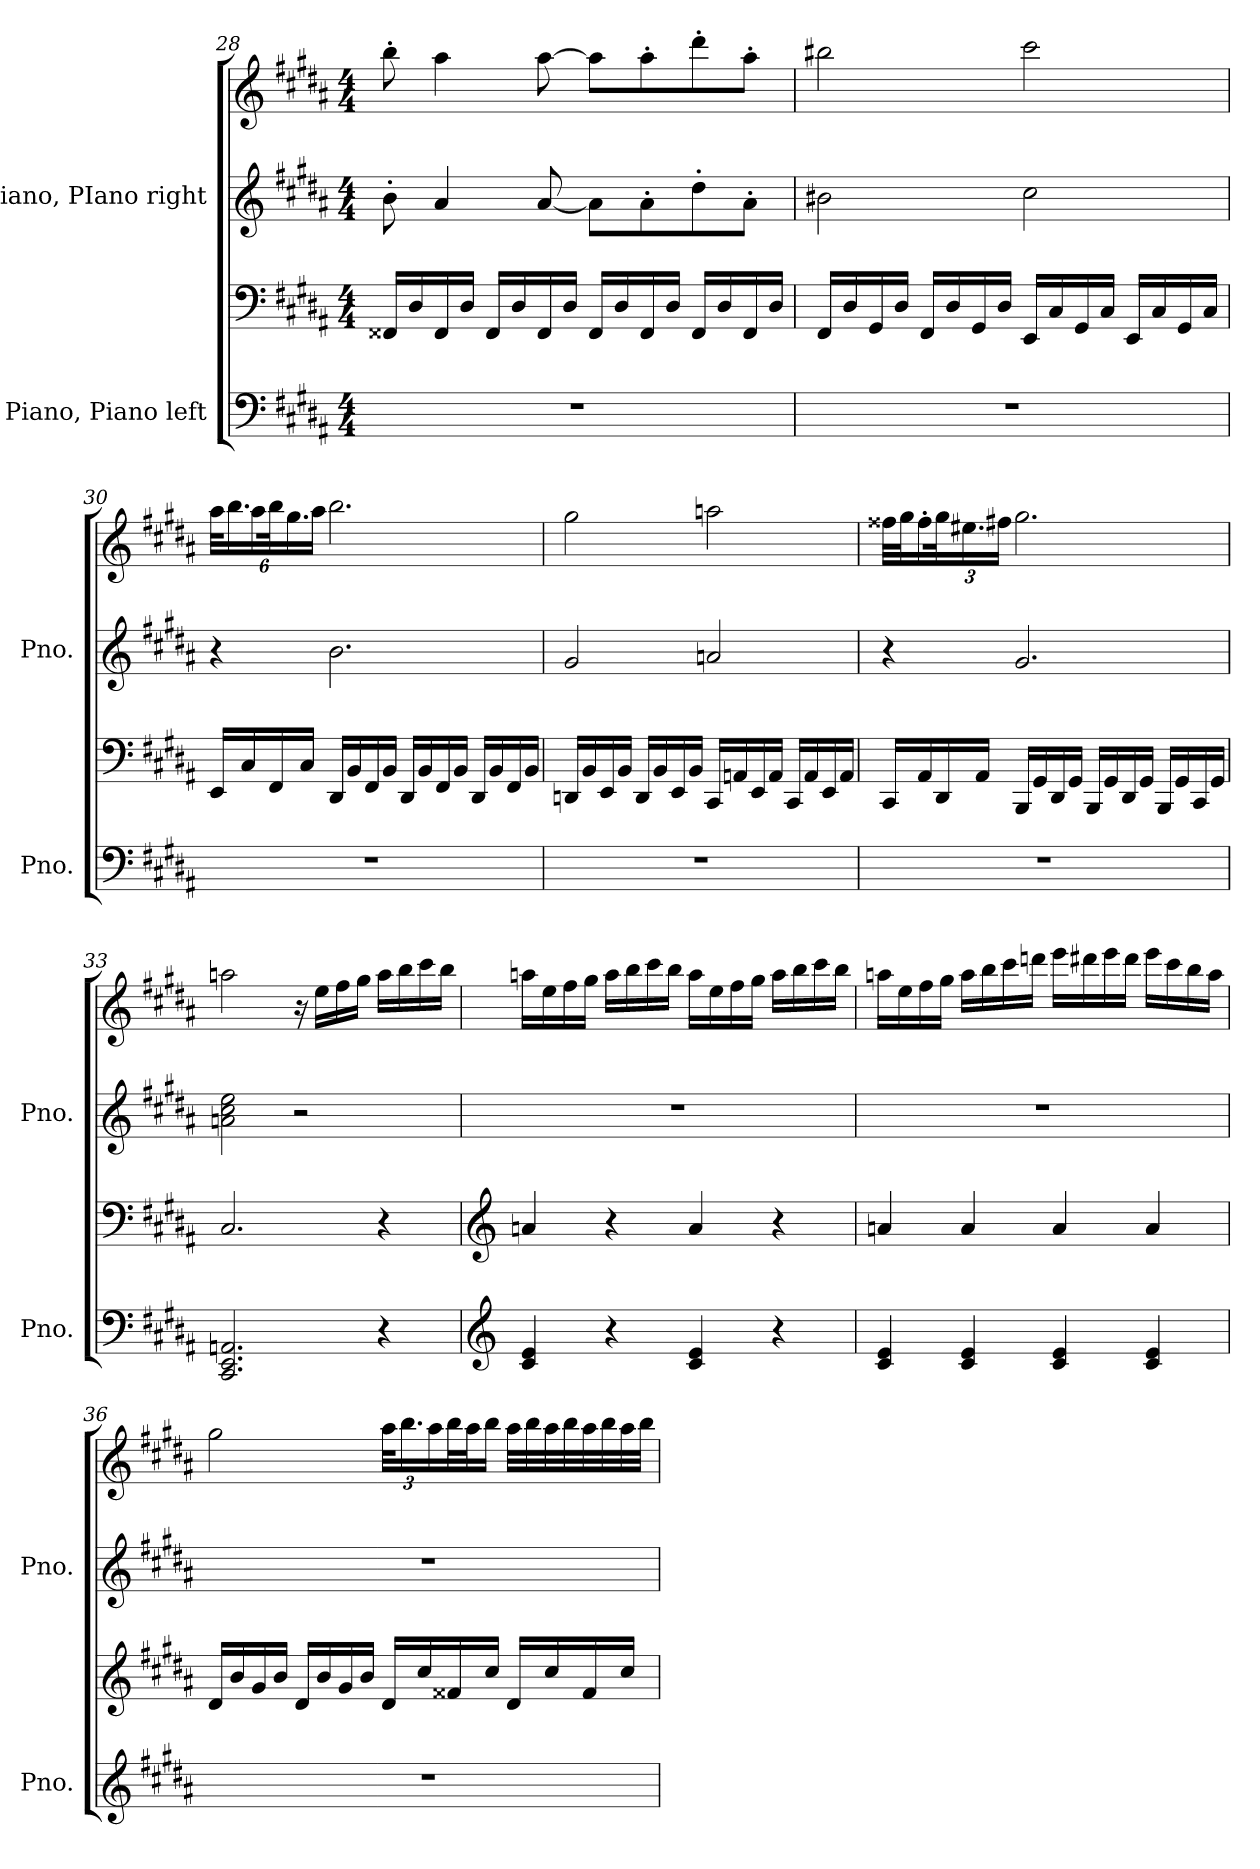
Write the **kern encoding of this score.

**kern	**kern	**kern	**kern
*part2	*part2	*part1	*part1
*staff4	*staff3	*staff2	*staff1
*I"Piano, Piano left	*	*I"Piano, PIano right	*
*I'Pno.	*	*I'Pno.	*
*clefF4	*clefF4	*clefG2	*clefG2
*k[f#c#g#d#a#]	*k[f#c#g#d#a#]	*k[f#c#g#d#a#]	*k[f#c#g#d#a#]
*M4/4	*M4/4	*M4/4	*M4/4
=28	=28	=28	=28
1r	16FF##X/LL	8b'\	8bb'\
.	16D#/	.	.
.	16FF##/	4a#/	4aa#\
.	16D#/JJ	.	.
.	16FF##/LL	.	.
.	16D#/	.	.
.	16FF##/	[8a#/	[8aa#\
.	16D#/JJ	.	.
.	16FF##/LL	8a#\L]	8aa#\L]
.	16D#/	.	.
.	16FF##/	8a#'\	8aa#'\
.	16D#/JJ	.	.
.	16FF##/LL	8dd#'\	8ddd#'\
.	16D#/	.	.
.	16FF##/	8a#'\J	8aa#'\J
.	16D#/JJ	.	.
!!LO:LB:g=z
=29	=29	=29	=29
1r	16FF#/LL	2b#X\	2bb#X\
.	16D#/	.	.
.	16GG#/	.	.
.	16D#/JJ	.	.
.	16FF#/LL	.	.
.	16D#/	.	.
.	16GG#/	.	.
.	16D#/JJ	.	.
.	16EE/LL	2cc#\	2ccc#\
.	16C#/	.	.
.	16GG#/	.	.
.	16C#/JJ	.	.
.	16EE/LL	.	.
.	16C#/	.	.
.	16GG#/	.	.
.	16C#/JJ	.	.
=30	=30	=30	=30
*	*	*	*Xbrackettup
1r	16EE/LL	4r	48aa#\KLL
.	.	.	24.bb\
.	16C#/	.	.
.	.	.	24aa#\
.	16FF#/	.	48bb\K
.	.	.	24.gg#\
.	16C#/JJ	.	.
.	.	.	24aa#\JJ
.	16DD#/LL	2.b\	2.bb\
.	16BB/	.	.
.	16FF#/	.	.
.	16BB/JJ	.	.
.	16DD#/LL	.	.
.	16BB/	.	.
.	16FF#/	.	.
.	16BB/JJ	.	.
.	16DD#/LL	.	.
.	16BB/	.	.
.	16FF#/	.	.
.	16BB/JJ	.	.
!!LO:PB:g=z
=31	=31	=31	=31
1r	16DDn/LL	2g#/	2gg#\
.	16BB/	.	.
.	16EE/	.	.
.	16BB/JJ	.	.
.	16DD/LL	.	.
.	16BB/	.	.
.	16EE/	.	.
.	16BB/JJ	.	.
.	16CC#/LL	2an/	2aan\
.	16AAn/	.	.
.	16EE/	.	.
.	16AA/JJ	.	.
.	16CC#/LL	.	.
.	16AA/	.	.
.	16EE/	.	.
.	16AA/JJ	.	.
=32	=32	=32	=32
1r	16CC#/LL	4r	32ff##X\LLL
.	.	.	32gg#\J
.	16AA#/	.	16ff##'\
.	16DD#/	.	48gg#\K
.	.	.	24.ee#X\
.	16AA#/JJ	.	.
.	.	.	24ff#X\JJ
.	16BBB/LL	2.g#/	2.gg#\
.	16GG#/	.	.
.	16DD#/	.	.
.	16GG#/JJ	.	.
.	16BBB/LL	.	.
.	16GG#/	.	.
.	16DD#/	.	.
.	16GG#/JJ	.	.
.	16BBB/LL	.	.
.	16GG#/	.	.
.	16CC#/	.	.
.	16GG#/JJ	.	.
!!LO:LB:g=z
=33	=33	=33	=33
2.CC#/ 2.EE/ 2.AAn/	2.C#/	2an\ 2cc#\ 2ee\	2aan\
.	.	2r	16r
.	.	.	16ee\LL
.	.	.	16ff#\
.	.	.	16gg#\JJ
4r	4r	.	16aa\LL
.	.	.	16bb\
.	.	.	16ccc#\
.	.	.	16bb\JJ
=34	=34	=34	=34
*clefG2	*clefG2	*	*
4c#/ 4e/	4an/	1r	16aan\LL
.	.	.	16ee\
.	.	.	16ff#\
.	.	.	16gg#\JJ
4r	4r	.	16aa\LL
.	.	.	16bb\
.	.	.	16ccc#\
.	.	.	16bb\JJ
4c#/ 4e/	4a/	.	16aa\LL
.	.	.	16ee\
.	.	.	16ff#\
.	.	.	16gg#\JJ
4r	4r	.	16aa\LL
.	.	.	16bb\
.	.	.	16ccc#\
.	.	.	16bb\JJ
!!LO:LB:g=z
=35	=35	=35	=35
4c#/ 4e/	4an/	1r	16aan\LL
.	.	.	16ee\
.	.	.	16ff#\
.	.	.	16gg#\JJ
4c#/ 4e/	4a/	.	16aa\LL
.	.	.	16bb\
.	.	.	16ccc#\
.	.	.	16dddn\JJ
4c#/ 4e/	4a/	.	16eee\LL
.	.	.	16ddd#X\
.	.	.	16eee\
.	.	.	16ddd#\JJ
4c#/ 4e/	4a/	.	16eee\LL
.	.	.	16ccc#\
.	.	.	16bb\
.	.	.	16aa\JJ
!!LO:PB:g=z
=36	=36	=36	=36
1r	16d#/LL	1r	2gg#\
.	16b/	.	.
.	16g#/	.	.
.	16b/JJ	.	.
.	16d#/LL	.	.
.	16b/	.	.
.	16g#/	.	.
.	16b/JJ	.	.
.	16d#/LL	.	48aa#\KLL
.	.	.	24.bb\
.	16cc#/	.	.
.	.	.	24aa#\
.	16f##X/	.	32bb\L
.	.	.	32aa#\J
.	16cc#/JJ	.	16bb\JJ
.	16d#/LL	.	32aa#\LLL
.	.	.	32bb\
.	16cc#/	.	32aa#\
.	.	.	32bb\
.	16f##/	.	32aa#\
.	.	.	32bb\
.	16cc#/JJ	.	32aa#\
.	.	.	32bb\JJJ
=	=	=	=
*-	*-	*-	*-
